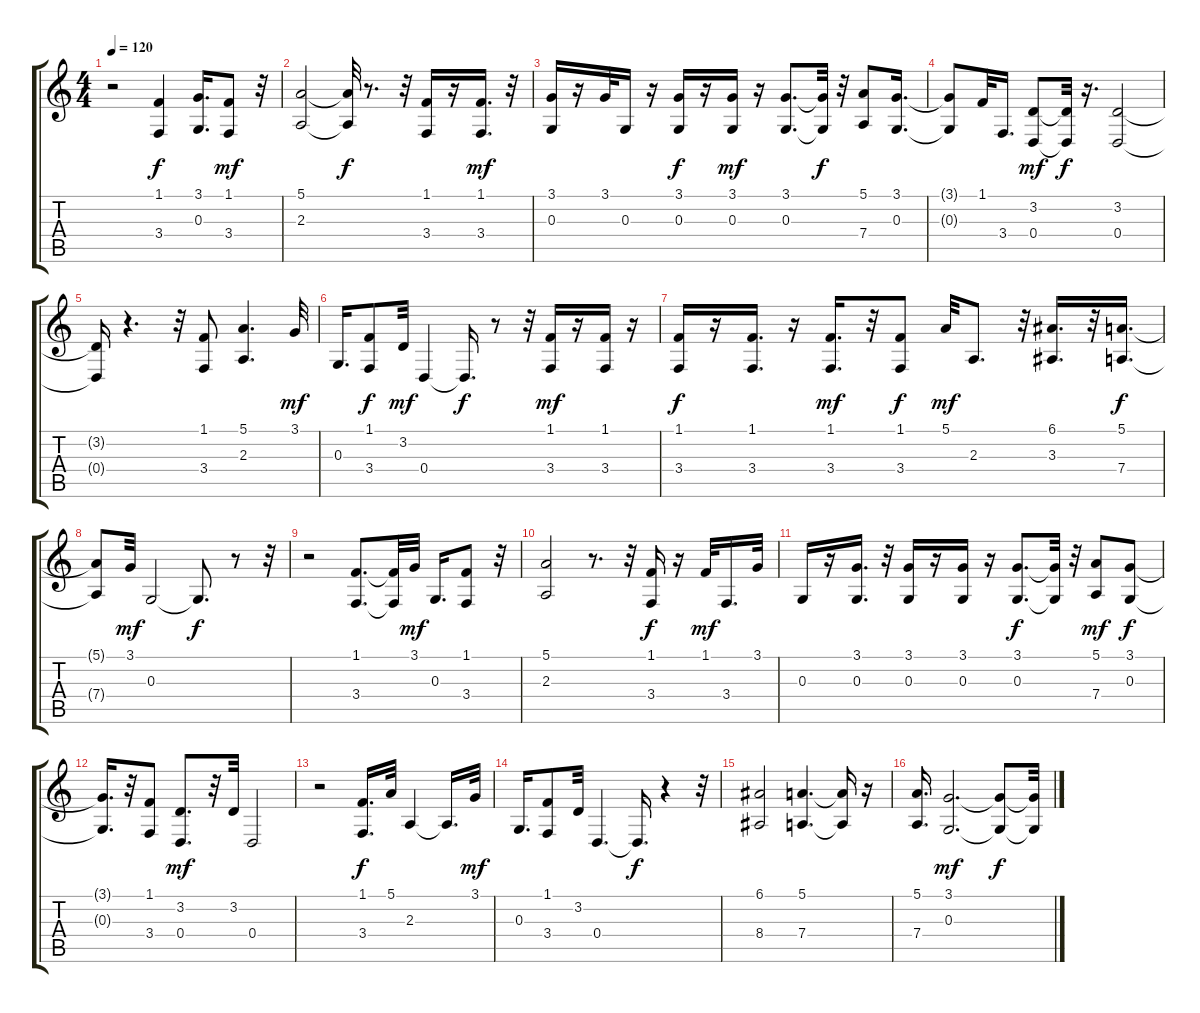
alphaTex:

\track "" {instrument accordion}
\staff {score tabs}
\tuning (E4 B3 G3 D3 A2 E2) {hide}
\ts (4 4)
\tempo 120
\clef g2
\ks c
r.2{dy f} (1.1 3.4).4 (3.1 0.3).16{d} (1.1 3.4).8{dy mf} r.32 |
(5.1 2.3).2 (5.1{t} 2.3{t}).32{dy f} r.8{d} r.32 (1.1 3.4).16 r.16 (1.1 3.4).16{d dy mf} r.32 |
(3.1 0.3).16 r.16 3.1.32 0.3.16 r.16 (3.1 0.3).16{dy f} r.16 (3.1 0.3).16{dy mf} r.16 (3.1 0.3).8{d} (3.1{t} 0.3{t}).32{dy f} r.32 (5.1 7.4).8 (3.1 0.3).16{d} |
(3.1{t} 0.3{t}).8 1.1.32 3.4.16{d} (3.2 0.4).8{dy mf} (3.2{t} 0.4{t}).32{dy f} r.16{d} (3.2 0.4).2 |
(3.2{t} 0.4{t}).16 r.4{d} r.32 (1.1 3.4).8 (5.1 2.3).4{d} 3.1.32{dy mf} |
0.3.16{d} (1.1 3.4).8{dy f} 3.2.32{dy mf} 0.4.4 0.4{t}.16{d dy f} r.8 r.32 (1.1 3.4).16{dy mf} r.16 (1.1 3.4).16 r.16 |
(1.1 3.4).16{dy f} r.16 (1.1 3.4).16{d} r.16 (1.1 3.4).16{d dy mf} r.32 (1.1 3.4).8{dy f} 5.1.32{dy mf} 2.3.8{d} r.32 (6.1 3.3).16{d} r.32 (5.1 7.4).16{d dy f} |
(5.1{t} 7.4{t}).8 3.1.32{dy mf} 0.3.2 0.3{t}.8{d dy f} r.8 r.32 |
r.2 (1.1 3.4).8{d} (1.1{t} 3.4{t}).32 3.1.32{dy mf} 0.3.16{d} (1.1 3.4).8 r.32 |
(5.1 2.3).2 r.8{d} r.32 (1.1 3.4).16{dy f} r.16 1.1.32{dy mf} 3.4.16{d} 3.1.32 |
0.3.16 r.16 (3.1 0.3).16{d} r.32 (3.1 0.3).16 r.16 (3.1 0.3).16 r.16 (3.1 0.3).8{d dy f} (3.1{t} 0.3{t}).32 r.32 (5.1 7.4).8{dy mf} (3.1 0.3).8{dy f} |
(3.1{t} 0.3{t}).16{d} r.32 (1.1 3.4).8 (3.2 0.4).8{d dy mf} r.32 3.2.32 0.4.2 |
r.2 (1.1 3.4).16{d dy f} 5.1.32 2.3.4 2.3{t}.16{d} 3.1.32{dy mf} |
0.3.16{d} (1.1 3.4).8 3.2.32 0.4.4{d} 0.4{t}.16{d dy f} r.4 r.32 |
(6.1 8.4).2 (5.1 7.4).4{d} (5.1{t} 7.4{t}).16 r.16 |
(5.1 7.4).16{d} (3.1 0.3).2{d dy mf} (3.1{t} 0.3{t}).8{dy f} (3.1{t} 0.3{t}).32
